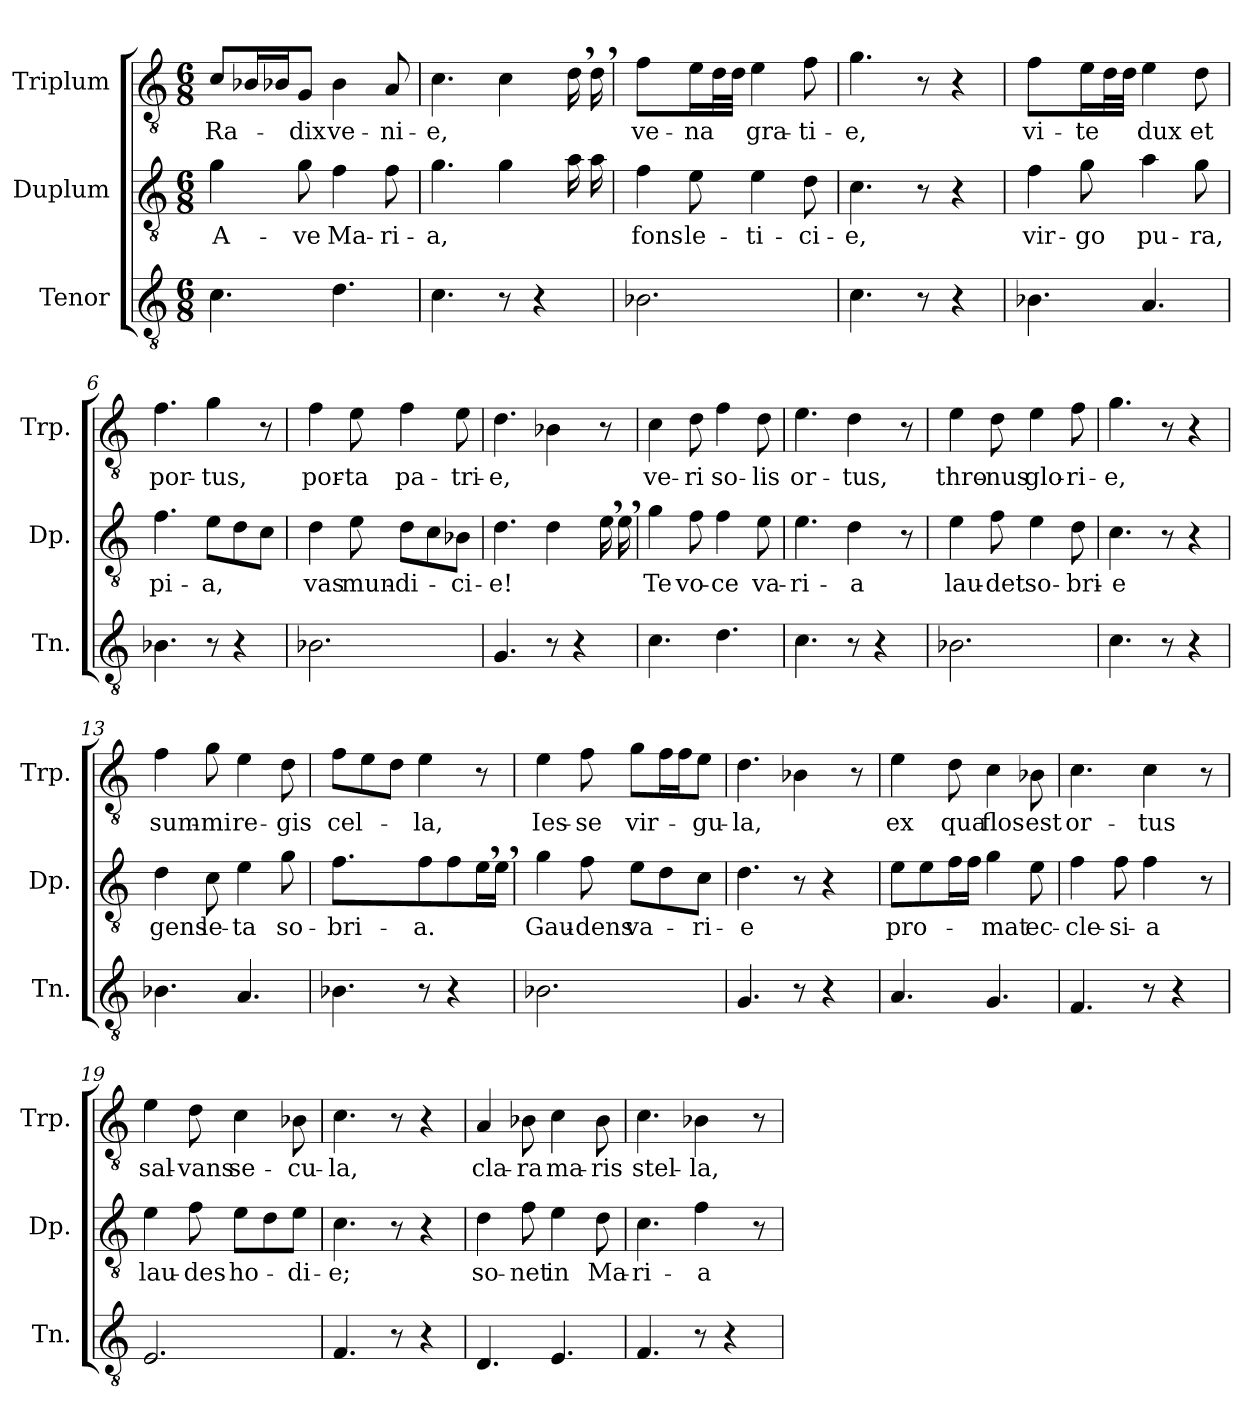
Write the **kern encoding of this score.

**kern	**kern	**text	**kern	**text
*part3	*part2	*part2	*part1	*part1
*staff3	*staff2	*staff2	*staff1	*staff1
*I"Tenor	*I"Duplum	*	*I"Triplum	*
*I'Tn.	*I'Dp.	*	*I'Trp.	*
*clefGv2	*clefGv2	*	*clefGv2	*
*k[]	*k[]	*	*k[]	*
*M6/8	*M6/8	*	*M6/8	*
=1	=1	=1	=1	=1
!	!	!LO:LY:b	!	!LO:LY:b
4.c\	4g\	A-	8c/L	Ra-
*	*	*	*tremolo	*
.	.	.	16B-X/	.
.	.	.	16B-X/	.
*	*	*	*Xtremolo	*
!	!	!LO:LY:b	!	!LO:LY:b
.	8g\	-ve	8G/J	-dix
!	!	!LO:LY:b	!	!LO:LY:b
4.d\	4f\	Ma-	4B-\	ve-
!	!	!LO:LY:b	!	!LO:LY:b
.	8f\	-ri-	8A/	-ni-
=2	=2	=2	=2	=2
!	!	!LO:LY:b	!	!LO:LY:b
4.c\	4.g\	-a,	4.c\	-e,
8r	4g\	.	4c\	.
4r	.	.	.	.
*	*tremolo	*	*	*
*	*	*	*tremolo	*
.	16a\	.	16d,\	.
.	16a\	.	16d,\	.
*	*	*	*Xtremolo	*
*	*Xtremolo	*	*	*
=3	=3	=3	=3	=3
!	!	!LO:LY:b	!	!LO:LY:b
2.B-X\	4f\	fons	4f\	ve-
!	!	!LO:LY:b	!	!LO:LY:b
.	8e\	le-	16e\LL	-na
*	*	*	*tremolo	*
.	.	.	32d\	.
.	.	.	32d\JJJ	.
*	*	*	*Xtremolo	*
!	!	!LO:LY:b	!	!LO:LY:b
.	4e\	-ti-	4e\	gra-
!	!	!LO:LY:b	!	!LO:LY:b
.	8d\	-ci-	8f\	-ti-
=4	=4	=4	=4	=4
!	!	!LO:LY:b	!	!LO:LY:b
4.c\	4.c\	-e,	4.g\	-e,
8r	8r	.	8r	.
4r	4r	.	4r	.
=5	=5	=5	=5	=5
!	!	!LO:LY:b	!	!LO:LY:b
4.B-X\	4f\	vir-	4f\	vi-
!	!	!LO:LY:b	!	!LO:LY:b
.	8g\	-go	16e\LL	-te
*	*	*	*tremolo	*
.	.	.	32d\	.
.	.	.	32d\JJJ	.
*	*	*	*Xtremolo	*
!	!	!LO:LY:b	!	!LO:LY:b
4.A/	4a\	pu-	4e\	dux
!	!	!LO:LY:b	!	!LO:LY:b
.	8g\	-ra,	8d\	et
=6	=6	=6	=6	=6
!	!	!LO:LY:b	!	!LO:LY:b
4.B-X\	4.f\	pi-	4.f\	por-
!	!	!LO:LY:b	!	!LO:LY:b
8r	8e\L	-a,	4g\	-tus,
4r	8d\	.	.	.
.	8c\J	.	8r	.
=7	=7	=7	=7	=7
!	!	!LO:LY:b	!	!LO:LY:b
2.B-X\	4d\	vas	4f\	por-
!	!	!LO:LY:b	!	!LO:LY:b
.	8e\	mun-	8e\	-ta
!	!	!LO:LY:b	!	!LO:LY:b
.	8d\L	-di-	4f\	pa-
.	8c\	.	.	.
!	!	!LO:LY:b	!	!LO:LY:b
.	8B-i\J	-ci-	8e\	-tri-
!!LO:LB:g=z
=8	=8	=8	=8	=8
!	!	!LO:LY:b	!	!LO:LY:b
4.G/	4.d\	-e!	4.d\	-e,
8r	4d\	.	4B-i\	.
4r	.	.	.	.
*	*tremolo	*	*	*
.	16e,\	.	8r	.
.	16e,\	.	.	.
*	*Xtremolo	*	*	*
=9	=9	=9	=9	=9
!	!	!LO:LY:b	!	!LO:LY:b
4.c\	4g\	Te	4c\	ve-
!	!	!LO:LY:b	!	!LO:LY:b
.	8f\	vo-	8d\	-ri
!	!	!LO:LY:b	!	!LO:LY:b
4.d\	4f\	-ce	4f\	so-
!	!	!LO:LY:b	!	!LO:LY:b
.	8e\	va-	8d\	-lis
=10	=10	=10	=10	=10
!	!	!LO:LY:b	!	!LO:LY:b
4.c\	4.e\	-ri-	4.e\	or-
!	!	!LO:LY:b	!	!LO:LY:b
8r	4d\	-a	4d\	-tus,
4r	.	.	.	.
.	8r	.	8r	.
=11	=11	=11	=11	=11
!	!	!LO:LY:b	!	!LO:LY:b
2.B-X\	4e\	lau-	4e\	thro-
!	!	!LO:LY:b	!	!LO:LY:b
.	8f\	-det	8d\	-nus
!	!	!LO:LY:b	!	!LO:LY:b
.	4e\	so-	4e\	glo-
!	!	!LO:LY:b	!	!LO:LY:b
.	8d\	-bri-	8f\	-ri-
=12	=12	=12	=12	=12
!	!	!LO:LY:b	!	!LO:LY:b
4.c\	4.c\	-e	4.g\	-e,
8r	8r	.	8r	.
4r	4r	.	4r	.
=13	=13	=13	=13	=13
!	!	!LO:LY:b	!	!LO:LY:b
4.B-X\	4d\	gens	4f\	sum-
!	!	!LO:LY:b	!	!LO:LY:b
.	8c\	le-	8g\	-mi
!	!	!LO:LY:b	!	!LO:LY:b
4.A/	4e\	-ta	4e\	re-
!	!	!LO:LY:b	!	!LO:LY:b
.	8g\	so-	8d\	-gis
=14	=14	=14	=14	=14
!	!	!LO:LY:b	!	!LO:LY:b
4.B-X\	4.f\	-bri-	8f\L	cel-
.	.	.	8e\	.
.	.	.	8d\J	.
!	!	!LO:LY:b	!	!LO:LY:b
8r	8f\L	-a.	4e\	-la,
4r	8f\	.	.	.
*	*tremolo	*	*	*
.	16e,\	.	8r	.
.	16e,\JJ	.	.	.
*	*Xtremolo	*	*	*
!!LO:LB:g=z
=15	=15	=15	=15	=15
!	!	!LO:LY:b	!	!LO:LY:b
2.B-X\	4g\	Gau-	4e\	Ies-
!	!	!LO:LY:b	!	!LO:LY:b
.	8f\	-dens	8f\	-se
!	!	!LO:LY:b	!	!LO:LY:b
.	8e\L	va-	8g\L	vir-
*	*	*	*tremolo	*
.	8d\	.	16f\	.
.	.	.	16f\	.
*	*	*	*Xtremolo	*
!	!	!LO:LY:b	!	!LO:LY:b
.	8c\J	-ri-	8e\J	-gu-
=16	=16	=16	=16	=16
!	!	!LO:LY:b	!	!LO:LY:b
4.G/	4.d\	-e	4.d\	-la,
8r	8r	.	4B-i\	.
4r	4r	.	.	.
.	.	.	8r	.
=17	=17	=17	=17	=17
!	!	!LO:LY:b	!	!LO:LY:b
4.A/	8e\L	pro-	4e\	ex
.	8e\	.	.	.
!	!	!	!	!LO:LY:b
*	*tremolo	*	*	*
.	16f\	.	8d\	qua
.	16f\JJ	.	.	.
*	*Xtremolo	*	*	*
!	!	!LO:LY:b	!	!LO:LY:b
4.G/	4g\	-mat	4c\	flos
!	!	!LO:LY:b	!	!LO:LY:b
.	8e\	ec-	8B-i\	est
=18	=18	=18	=18	=18
!	!	!LO:LY:b	!	!LO:LY:b
4.F/	4f\	-cle-	4.c\	or-
!	!	!LO:LY:b	!	!
.	8f\	-si-	.	.
!	!	!LO:LY:b	!	!LO:LY:b
8r	4f\	-a	4c\	-tus
4r	.	.	.	.
.	8r	.	8r	.
=19	=19	=19	=19	=19
!	!	!LO:LY:b	!	!LO:LY:b
2.E/	4e\	lau-	4e\	sal-
!	!	!LO:LY:b	!	!LO:LY:b
.	8f\	-des	8d\	-vans
!	!	!LO:LY:b	!	!LO:LY:b
.	8e\L	ho-	4c\	se-
.	8d\	.	.	.
!	!	!LO:LY:b	!	!LO:LY:b
.	8e\J	-di-	8B-X\	-cu-
=20	=20	=20	=20	=20
!	!	!LO:LY:b	!	!LO:LY:b
4.F/	4.c\	-e;	4.c\	-la,
8r	8r	.	8r	.
4r	4r	.	4r	.
=21	=21	=21	=21	=21
!	!	!LO:LY:b	!	!LO:LY:b
4.D/	4d\	so-	4A/	cla-
!	!	!LO:LY:b	!	!LO:LY:b
.	8f\	-net	8B-X\	-ra
!	!	!LO:LY:b	!	!LO:LY:b
4.E/	4e\	in	4c\	ma-
!	!	!LO:LY:b	!	!LO:LY:b
.	8d\	Ma-	8B-\	-ris
!!LO:PB:g=z
=22	=22	=22	=22	=22
!	!	!LO:LY:b	!	!LO:LY:b
4.F/	4.c\	-ri-	4.c\	stel-
!	!	!LO:LY:b	!	!LO:LY:b
8r	4f\	-a	4B-X\	-la,
4r	.	.	.	.
.	8r	.	8r	.
=	=	=	=	=
*-	*-	*-	*-	*-
